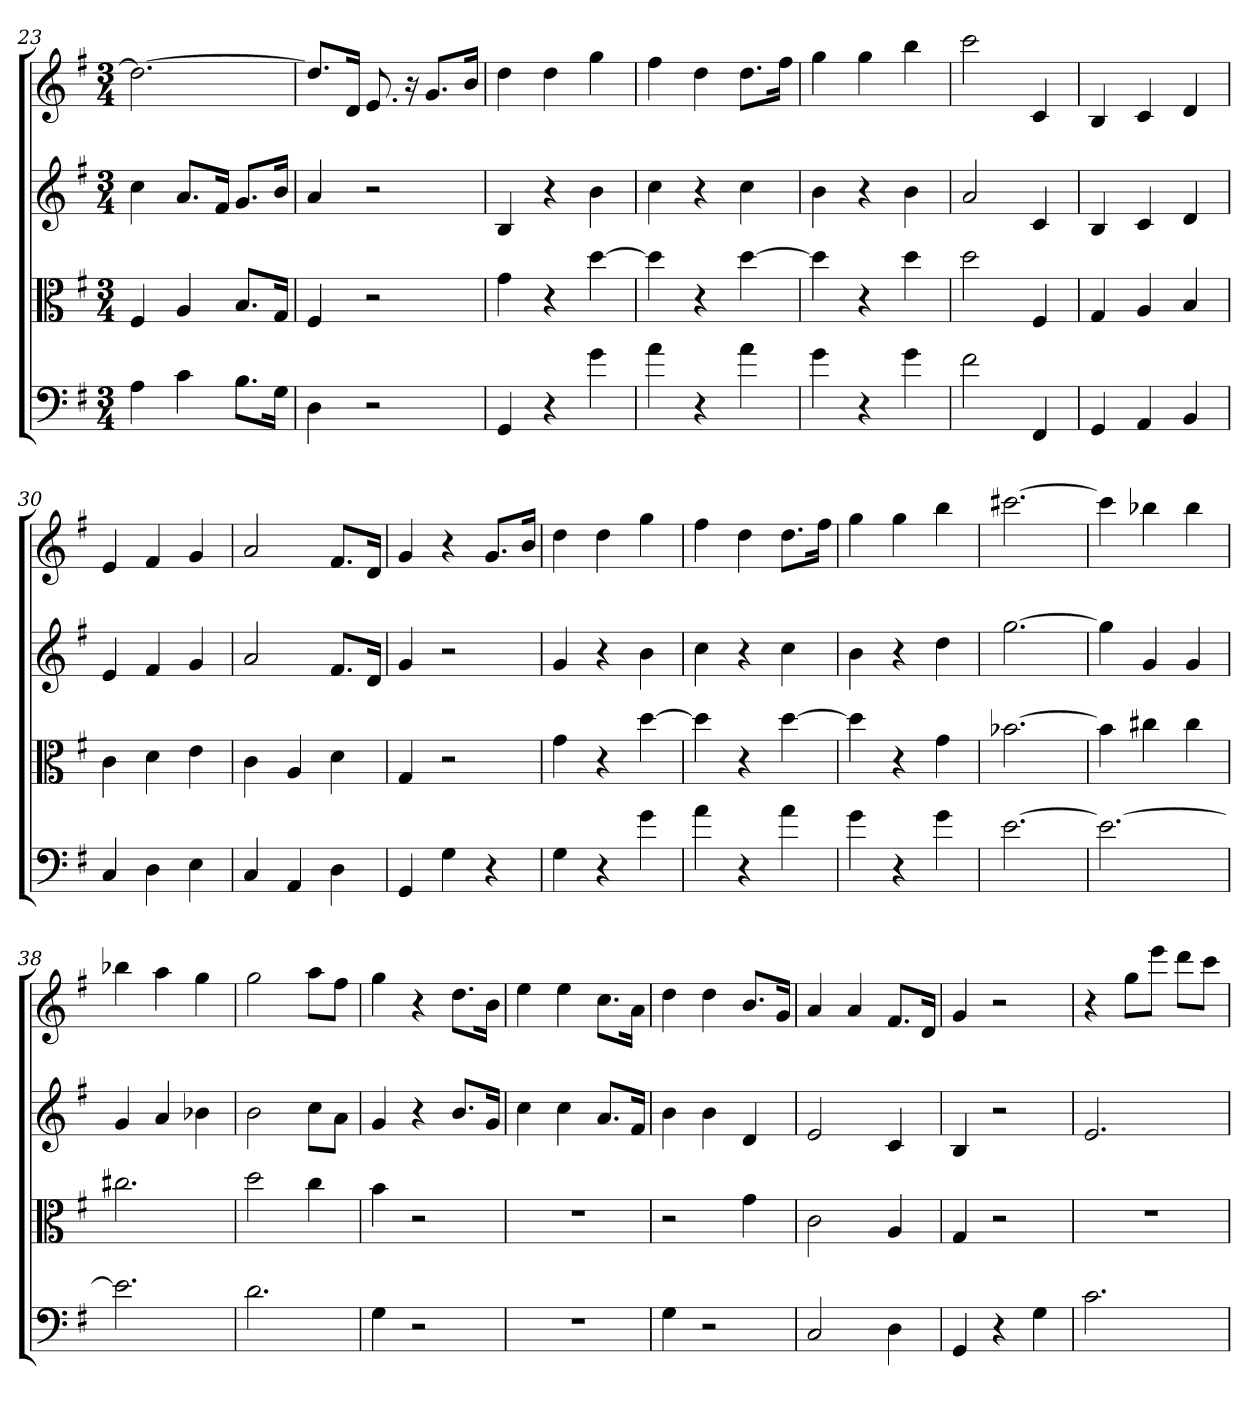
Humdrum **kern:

**kern	**kern	**kern	**kern
*part4	*part3	*part2	*part1
*staff4	*staff3	*staff2	*staff1
*clefF4	*clefC3	*clefG2	*clefG2
*k[f#]	*k[f#]	*k[f#]	*k[f#]
*G:	*G:	*G:	*G:
*M3/4	*M3/4	*M3/4	*M3/4
=23	=23	=23	=23
4A	4F#	4cc	2.dd_
4c	4A	8.a/L	.
.	.	16f#/Jk	.
8.B\L	8.B/L	8.g/L	.
16G\Jk	16G/Jk	16b/Jk	.
=24	=24	=24	=24
4D	4F#	4a	8.dd/L]
.	.	.	16d/Jk
2r	2r	2r	8.e
.	.	.	16r
.	.	.	8.g/L
.	.	.	16b/Jk
=25	=25	=25	=25
4GG	4g	4B	4dd
4r	4r	4r	4dd
4g	[4dd	4b	4gg
=26	=26	=26	=26
4a	4dd]	4cc	4ff#
4r	4r	4r	4dd
4a	[4dd	4cc	8.dd\L
.	.	.	16ff#\Jk
=27	=27	=27	=27
4g	4dd]	4b	4gg
4r	4r	4r	4gg
4g	4dd	4b	4bb
=28	=28	=28	=28
2f#	2dd	2a	2ccc
4FF#	4F#	4c	4c
=29	=29	=29	=29
4GG	4G	4B	4B
4AA	4A	4c	4c
4BB	4B	4d	4d
=30	=30	=30	=30
4C	4c	4e	4e
4D	4d	4f#	4f#
4E	4e	4g	4g
=31	=31	=31	=31
4C	4c	2a	2a
4AA	4A	.	.
4D	4d	8.f#/L	8.f#/L
.	.	16d/Jk	16d/Jk
=32	=32	=32	=32
4GG	4G	4g	4g
4G	2r	2r	4r
4r	.	.	8.g/L
.	.	.	16b/Jk
=33	=33	=33	=33
4G	4g	4g	4dd
4r	4r	4r	4dd
4g	[4dd	4b	4gg
=34	=34	=34	=34
4a	4dd]	4cc	4ff#
4r	4r	4r	4dd
4a	[4dd	4cc	8.dd\L
.	.	.	16ff#\Jk
=35	=35	=35	=35
4g	4dd]	4b	4gg
4r	4r	4r	4gg
4g	4g	4dd	4bb
=36	=36	=36	=36
[2.e	[2.b-X	[2.gg	[2.ccc#X
=37	=37	=37	=37
2.e_	4b-]	4gg]	4ccc#]
.	4cc#X	4g	4bb-X
.	4cc#	4g	4bb-
=38	=38	=38	=38
2.e]	2.cc#X	4g	4bb-X
.	.	4a	4aa
.	.	4b-X	4gg
=39	=39	=39	=39
2.d	2dd	2b	2gg
.	4cc	8cc\L	8aa\L
.	.	8a\J	8ff#\J
=40	=40	=40	=40
4G	4b	4g	4gg
2r	2r	4r	4r
.	.	8.b/L	8.dd\L
.	.	16g/Jk	16b\Jk
=41	=41	=41	=41
2.r	2.r	4cc	4ee
.	.	4cc	4ee
.	.	8.a/L	8.cc\L
.	.	16f#/Jk	16a\Jk
=42	=42	=42	=42
4G	2r	4b	4dd
2r	.	4b	4dd
.	4g	4d	8.b/L
.	.	.	16g/Jk
=43	=43	=43	=43
2C	2c	2e	4a
.	.	.	4a
4D	4A	4c	8.f#/L
.	.	.	16d/Jk
=44	=44	=44	=44
4GG	4G	4B	4g
4r	2r	2r	2r
4G	.	.	.
=45	=45	=45	=45
2.c	2.r	2.e	4r
.	.	.	8gg\L
.	.	.	8eee\J
.	.	.	8ddd\L
.	.	.	8ccc\J
=	=	=	=
*-	*-	*-	*-
